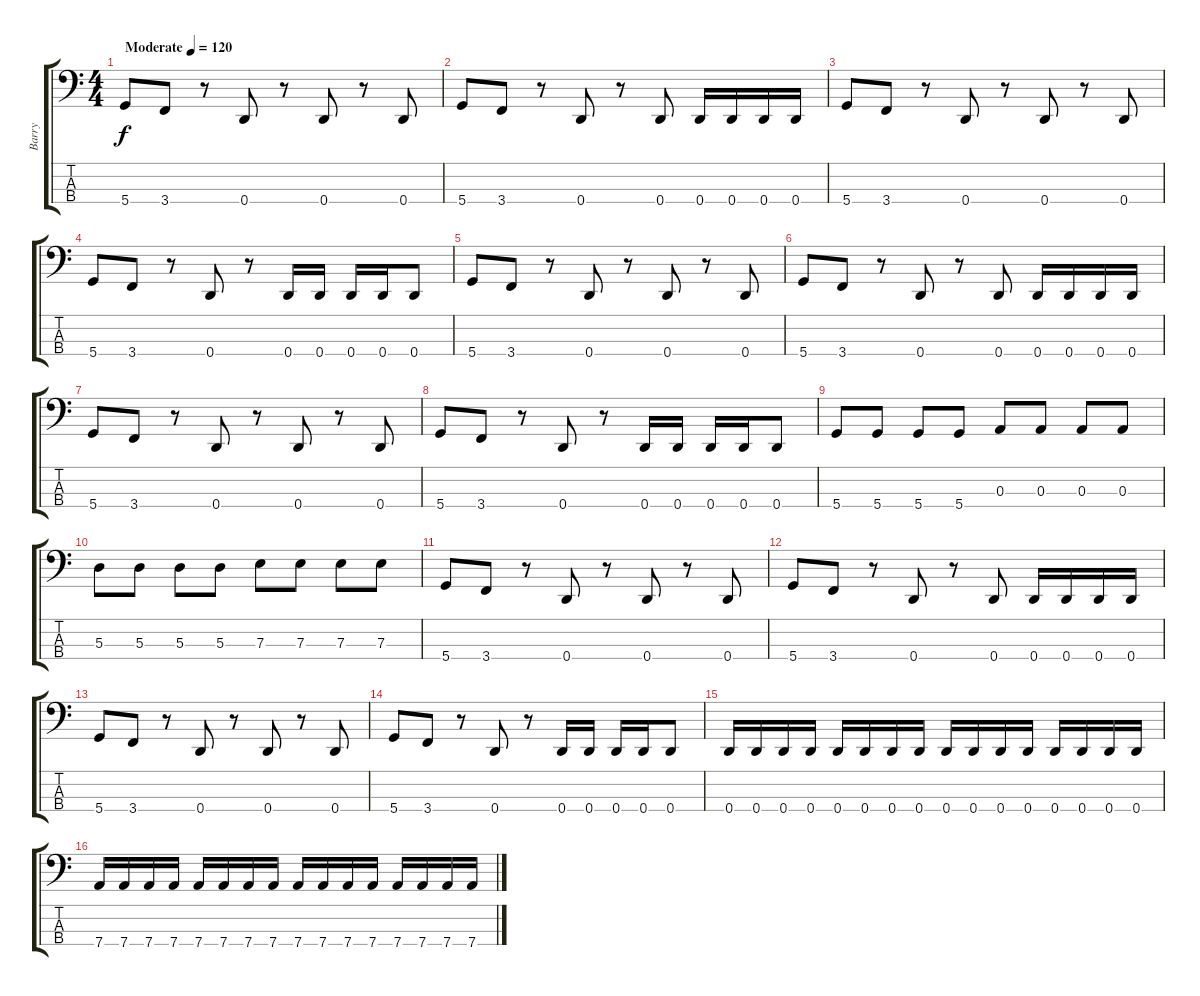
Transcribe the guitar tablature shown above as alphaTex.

\track ("Barry" "Barry") {instrument electricbassfinger}
\staff {score tabs}
\tuning (G2 D2 A1 D1) {hide}
\ts (4 4)
\tempo (120 "Moderate")
\clef f4
\ks c
5.4.8{dy f instrument electricbassfinger} 3.4.8 r.8 0.4.8 r.8 0.4.8 r.8 0.4.8 |
5.4.8 3.4.8 r.8 0.4.8 r.8 0.4.8 0.4.16 0.4.16 0.4.16 0.4.16 |
5.4.8 3.4.8 r.8 0.4.8 r.8 0.4.8 r.8 0.4.8 |
5.4.8 3.4.8 r.8 0.4.8 r.8 0.4.16 0.4.16 0.4.16 0.4.16 0.4.8 |
5.4.8 3.4.8 r.8 0.4.8 r.8 0.4.8 r.8 0.4.8 |
5.4.8 3.4.8 r.8 0.4.8 r.8 0.4.8 0.4.16 0.4.16 0.4.16 0.4.16 |
5.4.8 3.4.8 r.8 0.4.8 r.8 0.4.8 r.8 0.4.8 |
5.4.8 3.4.8 r.8 0.4.8 r.8 0.4.16 0.4.16 0.4.16 0.4.16 0.4.8 |
5.4.8 5.4.8 5.4.8 5.4.8 0.3.8 0.3.8 0.3.8 0.3.8 |
5.3.8 5.3.8 5.3.8 5.3.8 7.3.8 7.3.8 7.3.8 7.3.8 |
5.4.8 3.4.8 r.8 0.4.8 r.8 0.4.8 r.8 0.4.8 |
5.4.8 3.4.8 r.8 0.4.8 r.8 0.4.8 0.4.16 0.4.16 0.4.16 0.4.16 |
5.4.8 3.4.8 r.8 0.4.8 r.8 0.4.8 r.8 0.4.8 |
5.4.8 3.4.8 r.8 0.4.8 r.8 0.4.16 0.4.16 0.4.16 0.4.16 0.4.8 |
0.4.16 0.4.16 0.4.16 0.4.16 0.4.16 0.4.16 0.4.16 0.4.16 0.4.16 0.4.16 0.4.16 0.4.16 0.4.16 0.4.16 0.4.16 0.4.16 |
7.4.16 7.4.16 7.4.16 7.4.16 7.4.16 7.4.16 7.4.16 7.4.16 7.4.16 7.4.16 7.4.16 7.4.16 7.4.16 7.4.16 7.4.16 7.4.16
